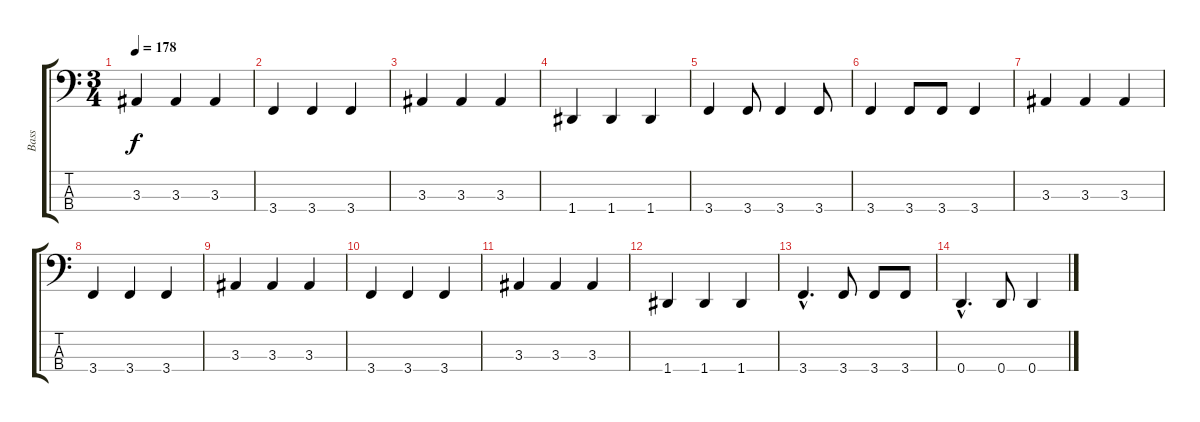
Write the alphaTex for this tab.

\track ("Bass" "Bass") {instrument electricbassfinger}
\staff {score tabs}
\tuning (F2 C2 G1 D1) {hide}
\ts (3 4)
\tempo 178
\clef f4
\ks c
3.3.4{dy f} 3.3.4 3.3.4 |
3.4.4 3.4.4 3.4.4 |
3.3.4 3.3.4 3.3.4 |
1.4.4 1.4.4 1.4.4 |
3.4.4 3.4.8 3.4.4 3.4.8 |
3.4.4 3.4.8 3.4.8 3.4.4 |
3.3.4 3.3.4 3.3.4 |
3.4.4 3.4.4 3.4.4 |
3.3.4 3.3.4 3.3.4 |
3.4.4 3.4.4 3.4.4 |
3.3.4 3.3.4 3.3.4 |
1.4.4 1.4.4 1.4.4 |
3.4{hac}.4{d} 3.4.8 3.4.8 3.4.8 |
0.4{hac}.4{d} 0.4.8 0.4.4
